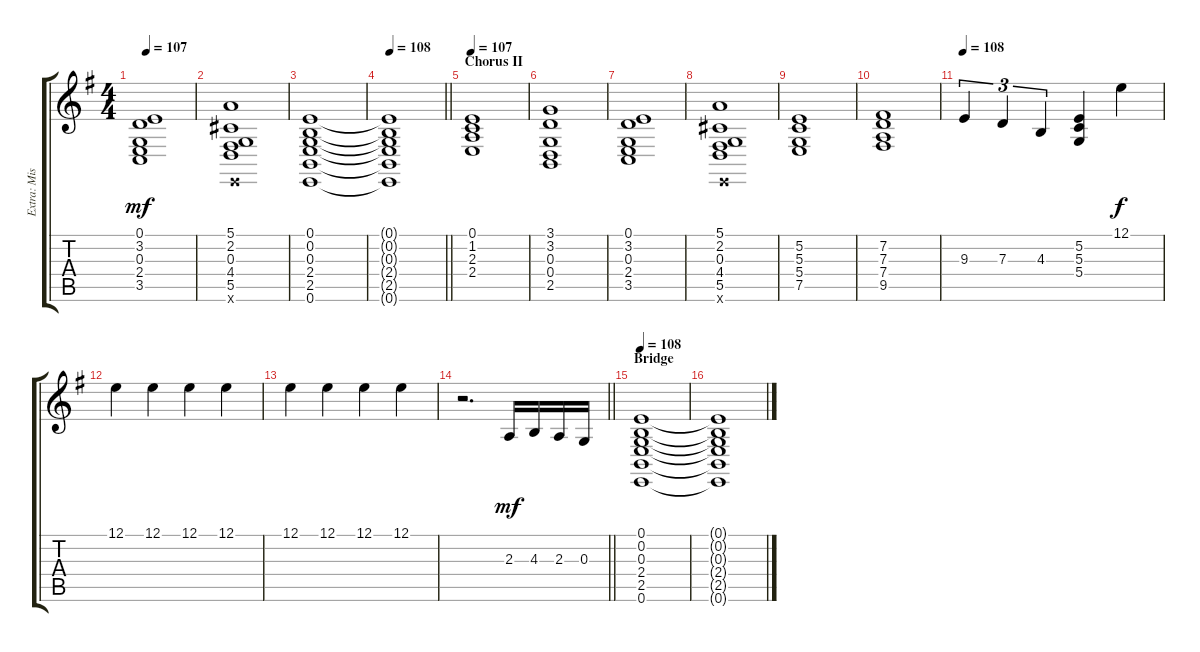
\track ("Extra: Misc" "Extra: Mis") {instrument pad3polysynth}
\staff {score tabs}
\tuning (E4 B3 G3 D3 A2 E2) {hide}
\ts (4 4)
\tempo 107
\clef g2
\ks g
(0.1 3.2 0.3 2.4 3.5).1{dy mf} |
(5.1 2.2 0.3 4.4 5.5 0.6{x}).1 |
(0.1 0.2 0.3 2.4 2.5 0.6).1 |
\tempo (108 0.03125)
\barLineRight lightlight
(0.1{t} 0.2{t} 0.3{t} 2.4{t} 2.5{t} 0.6{t}).1 |
\section ("" "Chorus II")
\tempo 107
(0.1 1.2 2.3 2.4).1 |
(3.1 3.2 0.3 0.4 2.5).1 |
(0.1 3.2 0.3 2.4 3.5).1 |
(5.1 2.2 0.3 4.4 5.5 0.6{x}).1 |
(5.2 5.3 5.4 7.5).1 |
(7.2 7.3 7.4 9.5).1 |
\tempo 108
9.3.4{tu (3 2)} 7.3.4{tu (3 2)} 4.3.4{tu (3 2)} (5.2 5.3 5.4).4 12.1.4{dy f volume 8 instrument pad4choir} |
12.1.4{volume 0} 12.1.4 12.1.4 12.1.4 |
12.1.4 12.1.4 12.1.4 12.1.4 |
\barLineRight lightlight
r.2{d} 2.3.16{dy mf} 4.3.16 2.3.16 0.3.16 |
\section ("" "Bridge")
\tempo 108
(0.1 0.2 0.3 2.4 2.5 0.6).1 |
(0.1{t} 0.2{t} 0.3{t} 2.4{t} 2.5{t} 0.6{t}).1
